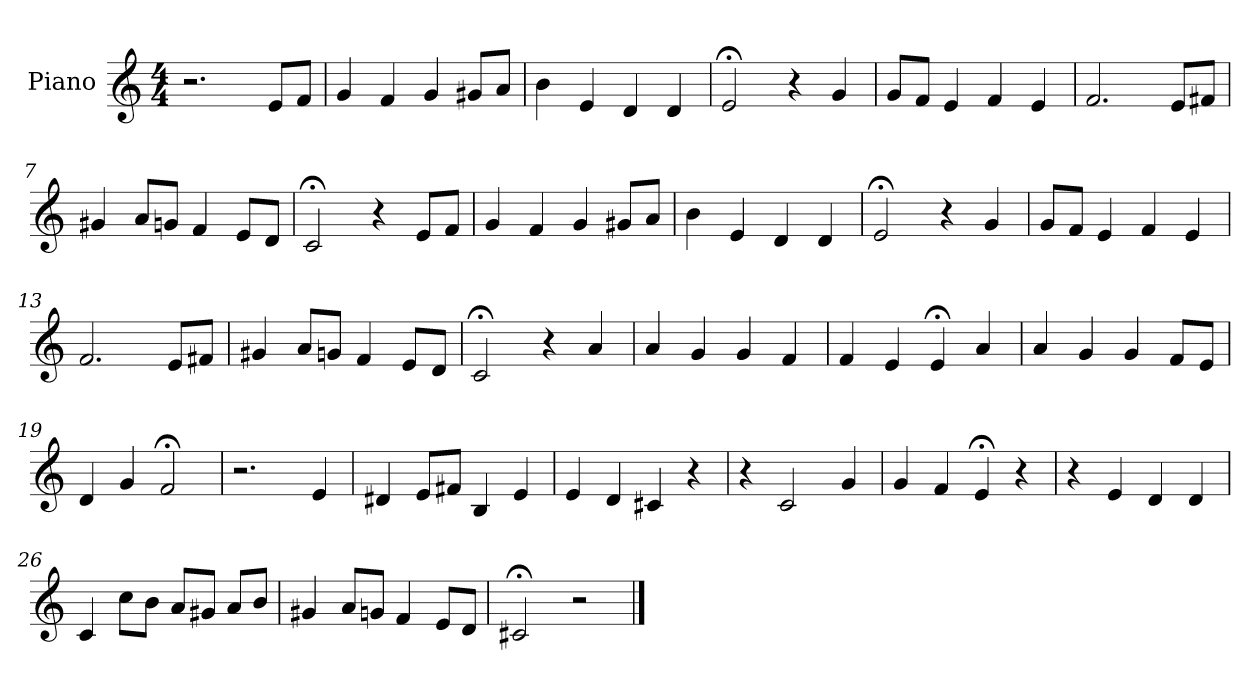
**kern
*part1
*staff1
*I"Piano
*I'Pno
*clefG2
*k[]
*M4/4
=1
2.r
8e/L
8f/J
=2
4g/
4f/
4g/
8g#X/L
8a/J
=3
4b\
4e/
4d/
4d/
=4
2e;</
4r
4g/
=5
8g/L
8f/J
4e/
4f/
4e/
=6
2.f/
8e/L
8f#X/J
=7
4g#X/
8a/L
8gn/J
4f/
8e/L
8d/J
=8
2c;</
4r
8e/L
8f/J
=9
4g/
4f/
4g/
8g#X/L
8a/J
=10
4b\
4e/
4d/
4d/
=11
2e;</
4r
4g/
=12
8g/L
8f/J
4e/
4f/
4e/
=13
2.f/
8e/L
8f#X/J
=14
4g#X/
8a/L
8gn/J
4f/
8e/L
8d/J
=15
2c;</
4r
4a/
=16
4a/
4g/
4g/
4f/
=17
4f/
4e/
4e;</
4a/
=18
4a/
4g/
4g/
8f/L
8e/J
=19
4d/
4g/
2f;</
=20
2.r
4e/
=21
4d#X/
8e/L
8f#X/J
4B/
4e/
=22
4e/
4d/
4c#X/
4r
=23
4r
2c/
4g/
=24
4g/
4f/
4e;</
4r
=25
4r
4e/
4d/
4d/
=26
4c/
8cc\L
8b\J
8a/L
8g#X/J
8a/L
8b/J
=27
4g#X/
8a/L
8gn/J
4f/
8e/L
8d/J
=28
2c#X;</
2r
==
*-
